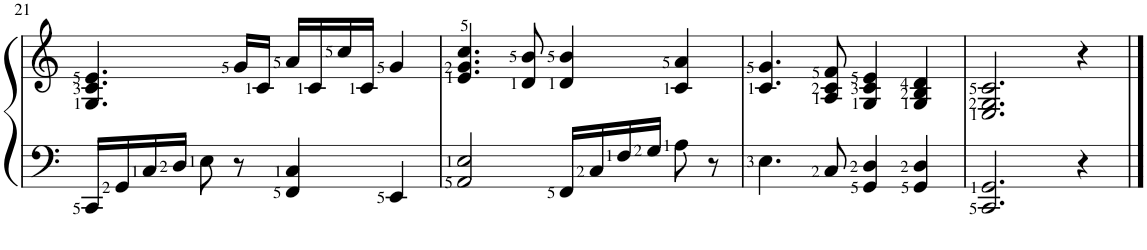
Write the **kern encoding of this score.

**kern	**kern
*part1	*part1
*staff2	*staff1
*I"Piano, Piano	*
*I'Pno.	*
!!LO:PB:g=z
*clefF4	*clefG2
*k[]	*k[]
*M4/4	*M4/4
=21	=21
16CC/LL	4.G/ 4.c/ 4.e/
16GG/	.
16C/	.
16D/JJ	.
8E\	.
8r	16g/LL
.	16c/JJ
4FF/ 4C/	16a/LL
.	16c/
.	16cc/
.	16c/JJ
4EE/	4g/
=22	=22
2AA/ 2E/	4.e/ 4.g/ 4.cc/
.	8d/ 8b/
16FF/LL	4d/ 4b/
16C/	.
16F/	.
16G/JJ	.
8A\	4c/ 4a/
8r	.
=23	=23
4.E\	4.c/ 4.g/
8C/	8A/ 8c/ 8f/
4GG/ 4D/	4G/ 4c/ 4e/
4GG/ 4D/	4G/ 4B/ 4d/
=24	=24
2.CC/ 2.GG/	2.E/ 2.G/ 2.c/
4r	4r
==	==
*-	*-
